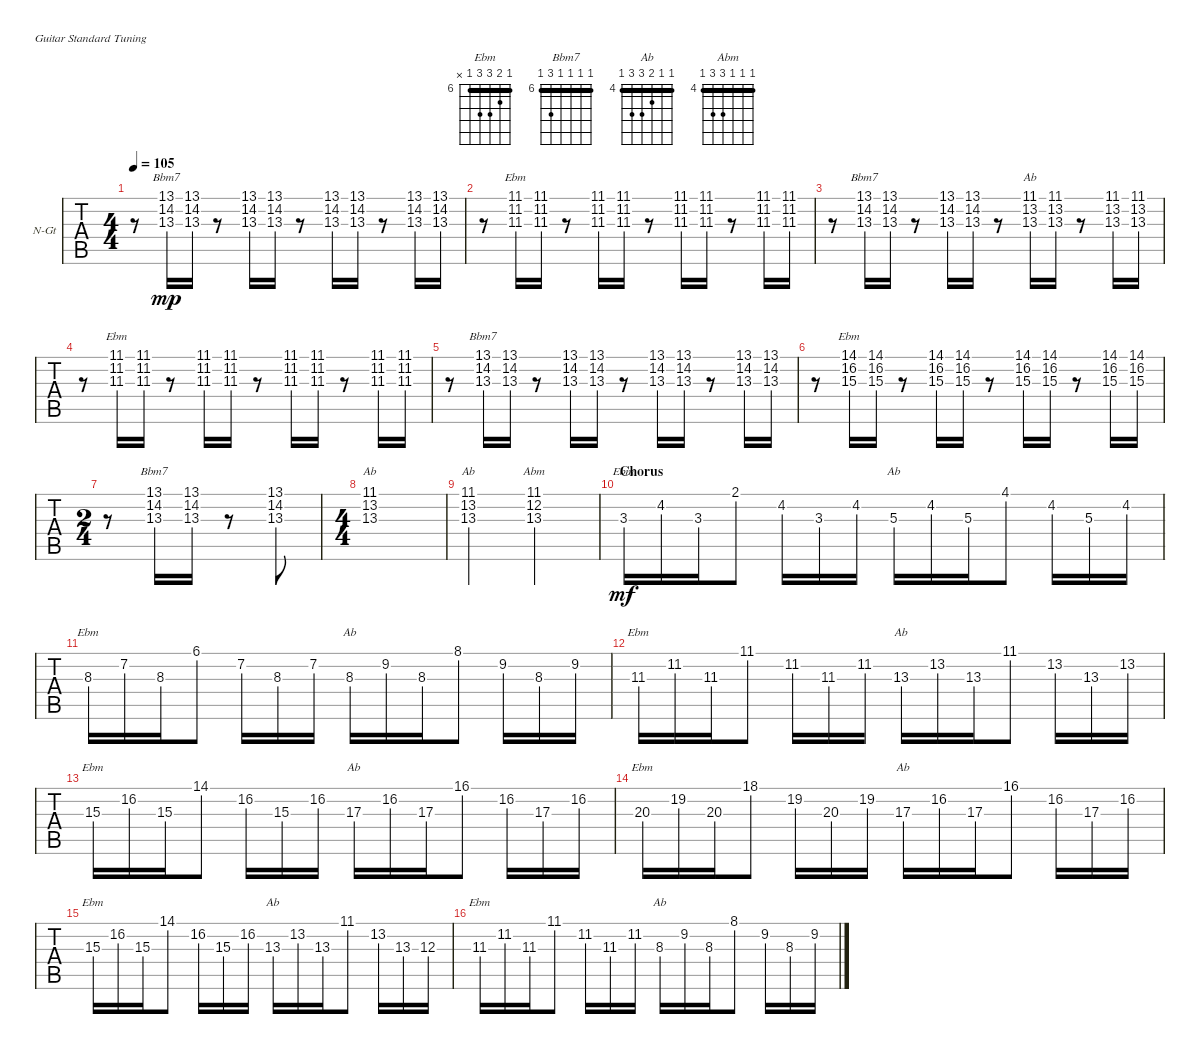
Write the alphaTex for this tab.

\defaultSystemsLayout 4
\bracketExtendMode groupsimilarinstruments
\firstSystemTrackNameOrientation horizontal
\otherSystemsTrackNameOrientation horizontal
\track ("Nick" "N-Gt") {instrument electricguitarclean}
\staff {tabs}
\tuning (E4 B3 G3 D3 A2 E2)
\chord ("Ebm" 6 7 8 8 6 x) {firstfret 6 barre 6}
\chord ("Bbm7" 6 6 6 6 8 6) {firstfret 6 barre (6 6 6 6)}
\chord ("Ab" 4 4 5 6 6 4) {firstfret 4 barre (4 4)}
\chord ("Abm" 4 4 4 6 6 4) {firstfret 4 barre (4 4 4)}
\ts (4 4)
\tempo 105
\clef g2
\ks ebminor
r.8{dy mp} (13.3 14.2 13.1).16{ch "Bbm7"} (13.3 14.2 13.1).16 r.8 (13.3 14.2 13.1).16 (13.3 14.2 13.1).16 r.8 (13.3 14.2 13.1).16 (13.3 14.2 13.1).16 r.8 (13.3 14.2 13.1).16 (13.3 14.2 13.1).16 |
r.8 (11.3 11.2 11.1).16{ch "Ebm"} (11.1 11.2 11.3).16 r.8 (11.3 11.2 11.1).16 (11.1 11.2 11.3).16 r.8 (11.3 11.2 11.1).16 (11.1 11.2 11.3).16 r.8 (11.3 11.2 11.1).16 (11.1 11.2 11.3).16 |
r.8 (13.3 14.2 13.1).16{ch "Bbm7"} (13.3 14.2 13.1).16 r.8 (13.3 14.2 13.1).16 (13.3 14.2 13.1).16 r.8 (13.3 13.2 11.1).16{ch "Ab"} (11.1 13.2 13.3).16 r.8 (13.3 13.2 11.1).16 (11.1 13.2 13.3).16 |
r.8 (11.3 11.2 11.1).16{ch "Ebm"} (11.1 11.2 11.3).16 r.8 (11.3 11.2 11.1).16 (11.1 11.2 11.3).16 r.8 (11.3 11.2 11.1).16 (11.1 11.2 11.3).16 r.8 (11.3 11.2 11.1).16 (11.1 11.2 11.3).16 |
r.8 (13.3 14.2 13.1).16{ch "Bbm7"} (13.3 14.2 13.1).16 r.8 (13.3 14.2 13.1).16 (13.3 14.2 13.1).16 r.8 (13.3 14.2 13.1).16 (13.3 14.2 13.1).16 r.8 (13.3 14.2 13.1).16 (13.3 14.2 13.1).16 |
r.8 (15.3 16.2 14.1).16{ch "Ebm"} (15.3 16.2 14.1).16 r.8 (15.3 16.2 14.1).16 (15.3 16.2 14.1).16 r.8 (15.3 16.2 14.1).16 (15.3 16.2 14.1).16 r.8 (15.3 16.2 14.1).16 (15.3 16.2 14.1).16 |
\ts (2 4)
r.8 (13.3 14.2 13.1).16{ch "Bbm7"} (13.3 14.2 13.1).16 r.8 (13.3 14.2 13.1).8 |
\ts (4 4)
(13.3 13.2 11.1).1{ch "Ab"} |
(11.1 13.2 13.3).2{ch "Ab"} (13.3 12.2 11.1).2{ch "Abm"} |
\section ("" "Chorus")
3.3.16{ch "Ebm" dy mf} 4.2.16 3.3.16 2.1.8 4.2.16 3.3.16 4.2.16 5.3.16{ch "Ab"} 4.2.16 5.3.16 4.1.8 4.2.16 5.3.16 4.2.16 |
8.3.16{ch "Ebm"} 7.2.16 8.3.16 6.1.8 7.2.16 8.3.16 7.2.16 8.3.16{ch "Ab"} 9.2.16 8.3.16 8.1.8 9.2.16 8.3.16 9.2.16 |
11.3.16{ch "Ebm"} 11.2.16 11.3.16 11.1.8 11.2.16 11.3.16 11.2.16 13.3.16{ch "Ab"} 13.2.16 13.3.16 11.1.8 13.2.16 13.3.16 13.2.16 |
15.3.16{ch "Ebm"} 16.2.16 15.3.16 14.1.8 16.2.16 15.3.16 16.2.16 17.3.16{ch "Ab"} 16.2.16 17.3.16 16.1.8 16.2.16 17.3.16 16.2.16 |
20.3.16{ch "Ebm"} 19.2.16 20.3.16 18.1.8 19.2.16 20.3.16 19.2.16 17.3.16{ch "Ab"} 16.2.16 17.3.16 16.1.8 16.2.16 17.3.16 16.2.16 |
15.3.16{ch "Ebm"} 16.2.16 15.3.16 14.1.8 16.2.16 15.3.16 16.2.16 13.3.16{ch "Ab"} 13.2.16 13.3.16 11.1.8 13.2.16 13.3.16 12.3.16 |
11.3.16{ch "Ebm"} 11.2.16 11.3.16 11.1.8 11.2.16 11.3.16 11.2.16 8.3.16{ch "Ab"} 9.2.16 8.3.16 8.1.8 9.2.16 8.3.16 9.2.16
